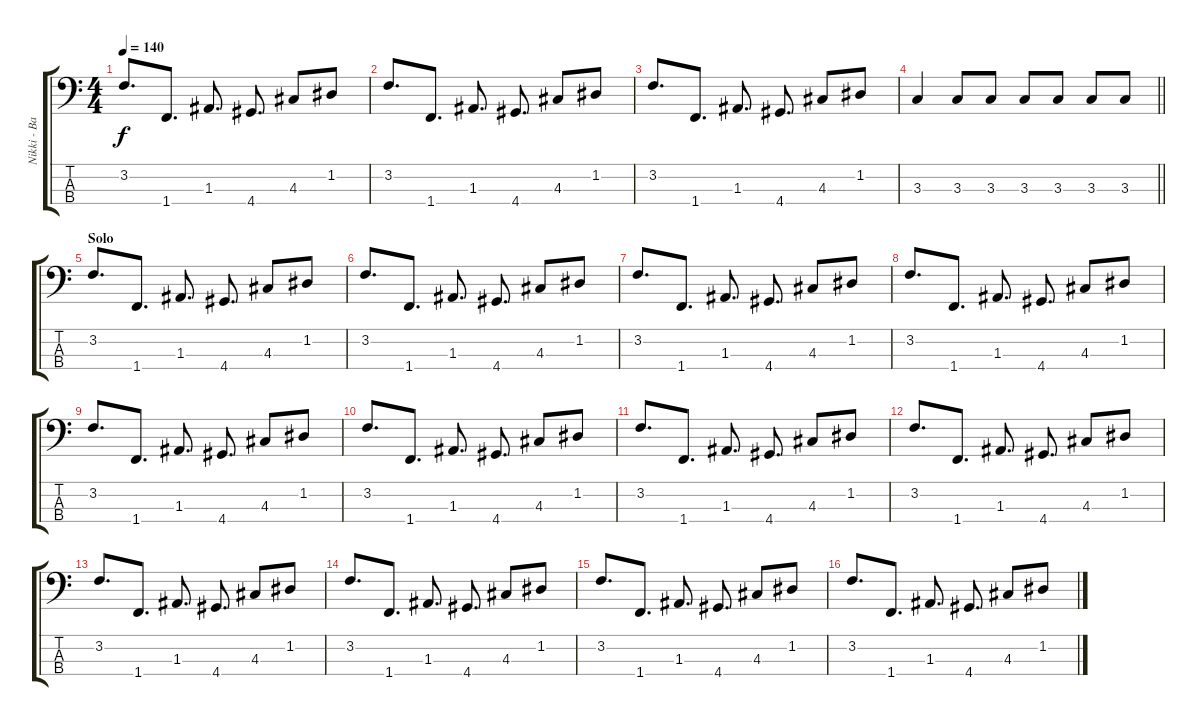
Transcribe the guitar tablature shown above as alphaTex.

\track ("Nikki - Bass" "Nikki - Ba") {instrument electricbassfinger}
\staff {score tabs}
\tuning (G2 D2 A1 E1) {hide}
\ts (4 4)
\tempo 140
\clef f4
\ks c
3.2.8{d dy f} 1.4.8{d} 1.3.8{d} 4.4.8{d} 4.3.8 1.2.8 |
3.2.8{d} 1.4.8{d} 1.3.8{d} 4.4.8{d} 4.3.8 1.2.8 |
3.2.8{d} 1.4.8{d} 1.3.8{d} 4.4.8{d} 4.3.8 1.2.8 |
\barLineRight lightlight
3.3.4 3.3.8 3.3.8 3.3.8 3.3.8 3.3.8 3.3.8 |
\section ("" "Solo")
3.2.8{d} 1.4.8{d} 1.3.8{d} 4.4.8{d} 4.3.8 1.2.8 |
3.2.8{d} 1.4.8{d} 1.3.8{d} 4.4.8{d} 4.3.8 1.2.8 |
3.2.8{d} 1.4.8{d} 1.3.8{d} 4.4.8{d} 4.3.8 1.2.8 |
3.2.8{d} 1.4.8{d} 1.3.8{d} 4.4.8{d} 4.3.8 1.2.8 |
3.2.8{d} 1.4.8{d} 1.3.8{d} 4.4.8{d} 4.3.8 1.2.8 |
3.2.8{d} 1.4.8{d} 1.3.8{d} 4.4.8{d} 4.3.8 1.2.8 |
3.2.8{d} 1.4.8{d} 1.3.8{d} 4.4.8{d} 4.3.8 1.2.8 |
3.2.8{d} 1.4.8{d} 1.3.8{d} 4.4.8{d} 4.3.8 1.2.8 |
3.2.8{d} 1.4.8{d} 1.3.8{d} 4.4.8{d} 4.3.8 1.2.8 |
3.2.8{d} 1.4.8{d} 1.3.8{d} 4.4.8{d} 4.3.8 1.2.8 |
3.2.8{d} 1.4.8{d} 1.3.8{d} 4.4.8{d} 4.3.8 1.2.8 |
3.2.8{d} 1.4.8{d} 1.3.8{d} 4.4.8{d} 4.3.8 1.2.8
